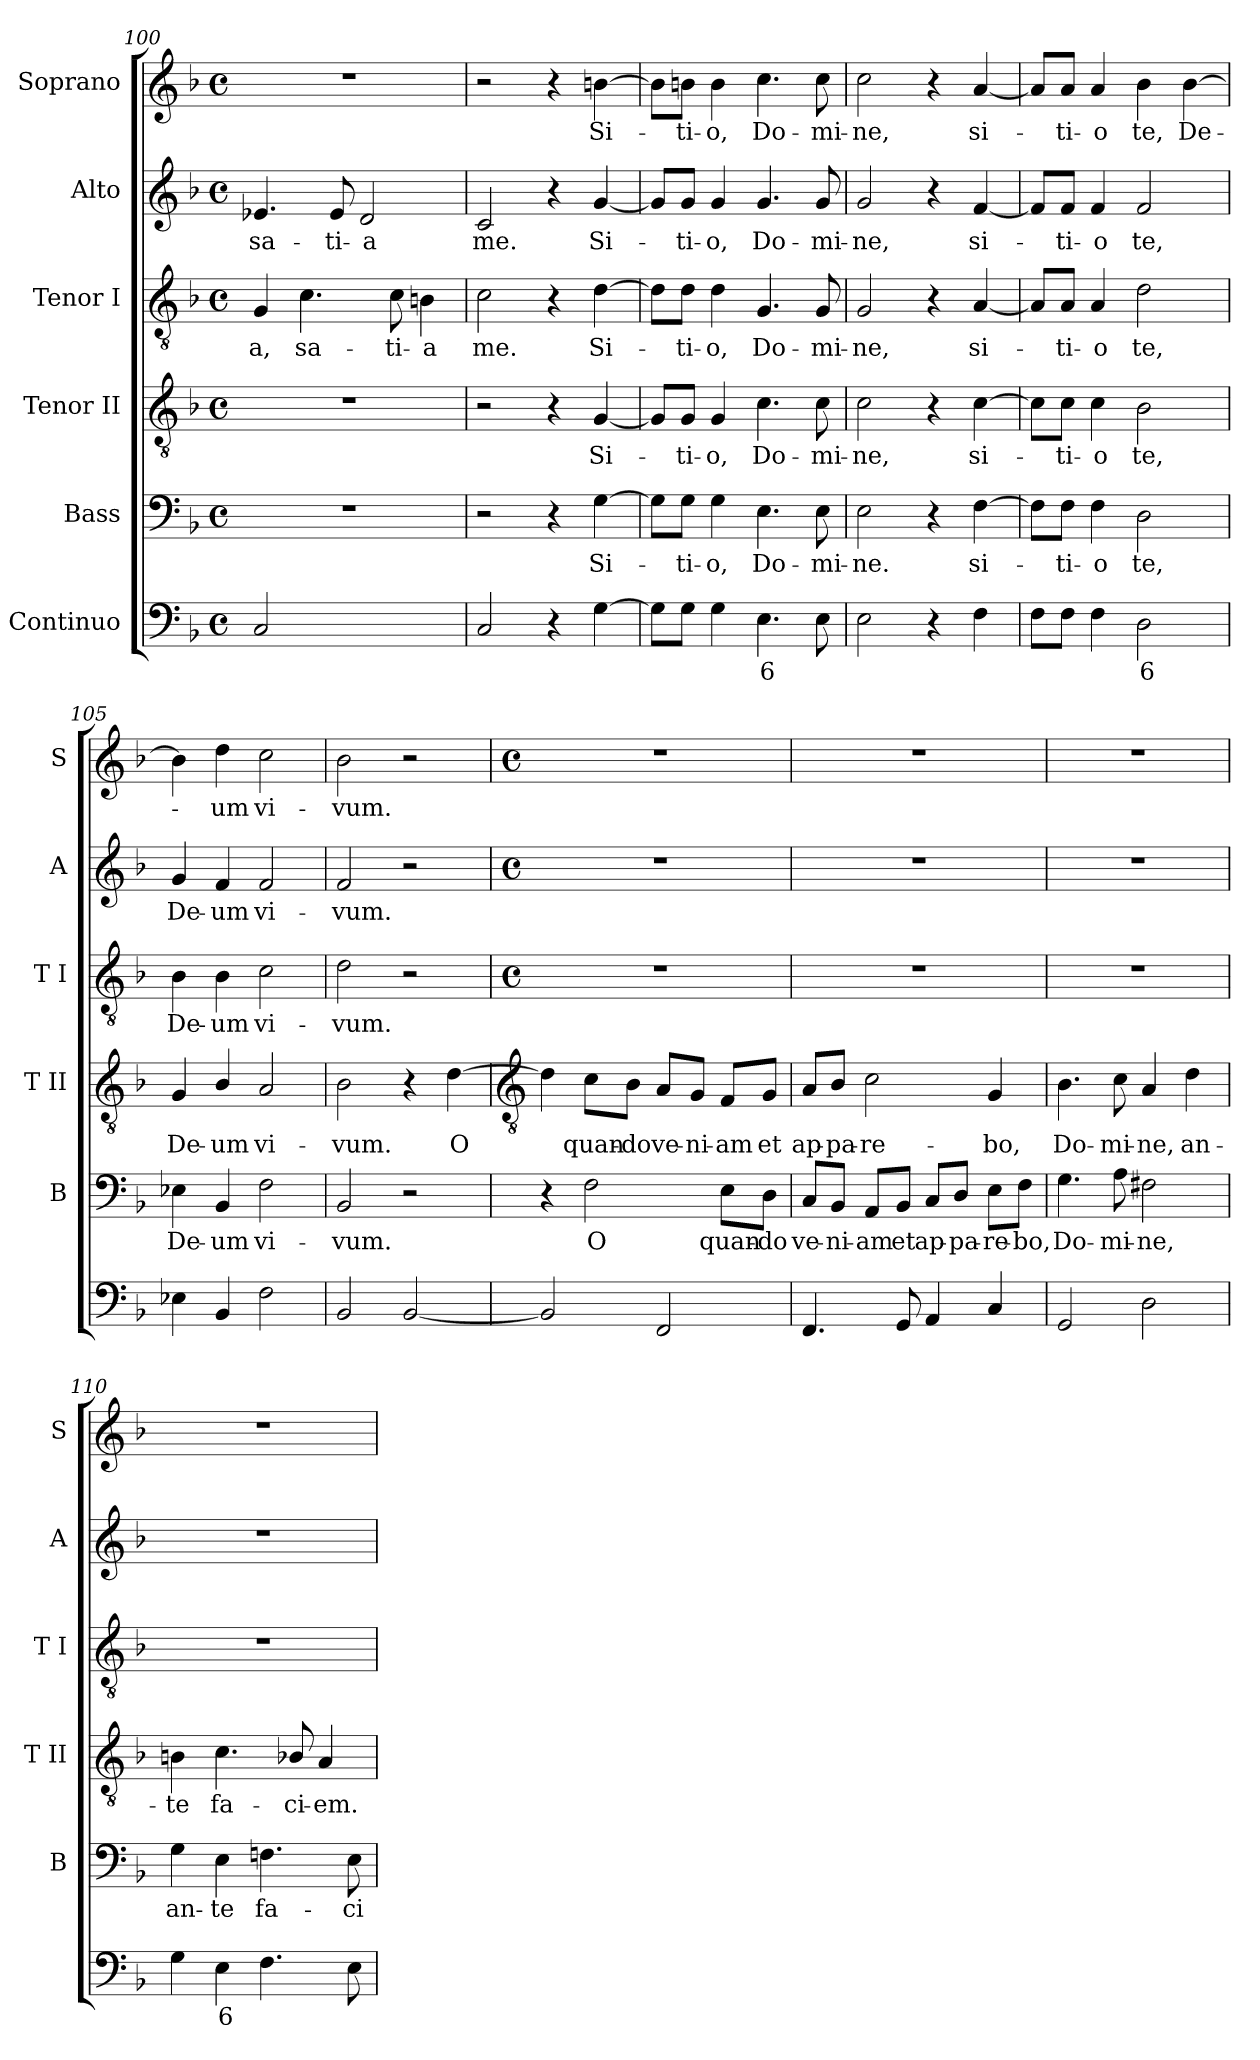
**kern	**text	**kern	**text	**kern	**text	**kern	**text	**kern	**text	**kern	**text
*part6	*part6	*part5	*part5	*part4	*part4	*part3	*part3	*part2	*part2	*part1	*part1
*staff6	*staff6	*staff5	*staff5	*staff4	*staff4	*staff3	*staff3	*staff2	*staff2	*staff1	*staff1
*I"Continuo	*	*I"Bass	*	*I"Tenor II	*	*I"Tenor I	*	*I"Alto	*	*I"Soprano	*
*	*	*I'B	*	*I'T II	*	*I'T I	*	*I'A	*	*I'S	*
!!LO:LB:g=z
*clefF4	*	*clefF4	*	*clefGv2	*	*clefGv2	*	*clefG2	*	*clefG2	*
*k[b-]	*	*k[b-]	*	*k[b-]	*	*k[b-]	*	*k[b-]	*	*k[b-]	*
*F:	*	*F:	*	*F:	*	*F:	*	*F:	*	*F:	*
*M4/4	*	*M4/4	*	*M4/4	*	*M4/4	*	*M4/4	*	*M4/4	*
*met(c)	*	*met(c)	*	*met(c)	*	*met(c)	*	*met(c)	*	*met(c)	*
=100	=100	=100	=100	=100	=100	=100	=100	=100	=100	=100	=100
!	!	!	!	!	!	!	!LO:LY:b	!	!LO:LY:b	!	!
2C	.	1r	.	1r	.	4G	-a,	4.e-X	sa-	1r	.
!	!	!	!	!	!	!	!LO:LY:b	!	!	!	!
.	.	.	.	.	.	4.c	sa-	.	.	.	.
!	!	!	!	!	!	!	!	!	!LO:LY:b	!	!
.	.	.	.	.	.	.	.	8e-	-ti-	.	.
!	!LO:LY:b	!	!	!	!	!	!	!	!LO:LY:b	!	!
[4Gyy	4	.	.	.	.	.	.	2d	-a	.	.
!	!	!	!	!	!	!	!LO:LY:b	!	!	!	!
.	.	.	.	.	.	8c	-ti-	.	.	.	.
!	!	!	!	!	!	!	!LO:LY:b	!	!	!	!
4Gyy]	.	.	.	.	.	4Bn	-a	.	.	.	.
=101	=101	=101	=101	=101	=101	=101	=101	=101	=101	=101	=101
!	!	!	!	!	!	!	!LO:LY:b	!	!LO:LY:b	!	!
2C	.	2r	.	2r	.	2c	me.	2c	me.	2r	.
4r	.	4r	.	4r	.	4r	.	4r	.	4r	.
!	!	!	!LO:LY:b	!	!LO:LY:b	!	!LO:LY:b	!	!LO:LY:b	!	!LO:LY:b
[4G	.	[4G	Si-	[4G	Si-	[4d	Si-	[4g	Si-	[4bn	Si-
=102	=102	=102	=102	=102	=102	=102	=102	=102	=102	=102	=102
8GL]	.	8G\L]	.	8G/L]	.	8d\L]	.	8g/L]	.	8b\L]	.
!	!	!	!LO:LY:b	!	!LO:LY:b	!	!LO:LY:b	!	!LO:LY:b	!	!LO:LY:b
8GJ	.	8G\J	ti-	8G/J	ti-	8d\J	ti-	8g/J	ti-	8b\J	ti-
!	!	!	!LO:LY:b	!	!LO:LY:b	!	!LO:LY:b	!	!LO:LY:b	!	!LO:LY:b
4G	.	4G	-o,	4G	-o,	4d	-o,	4g	-o,	4b	-o,
!	!LO:LY:b	!	!LO:LY:b	!	!LO:LY:b	!	!LO:LY:b	!	!LO:LY:b	!	!LO:LY:b
4.E	6	4.E	Do-	4.c	Do-	4.G	Do-	4.g	Do-	4.cc	Do-
!	!	!	!LO:LY:b	!	!LO:LY:b	!	!LO:LY:b	!	!LO:LY:b	!	!LO:LY:b
8E	.	8E	-mi-	8c	-mi-	8G	-mi-	8g	-mi-	8cc	-mi-
=103	=103	=103	=103	=103	=103	=103	=103	=103	=103	=103	=103
!	!	!	!LO:LY:b	!	!LO:LY:b	!	!LO:LY:b	!	!LO:LY:b	!	!LO:LY:b
2E	.	2E	-ne.	2c	-ne,	2G	-ne,	2g	-ne,	2cc	-ne,
4r	.	4r	.	4r	.	4r	.	4r	.	4r	.
!	!	!	!LO:LY:b	!	!LO:LY:b	!	!LO:LY:b	!	!LO:LY:b	!	!LO:LY:b
4F	.	[4F	si-	[4c	si-	[4A	si-	[4f	si-	[4a	si-
=104	=104	=104	=104	=104	=104	=104	=104	=104	=104	=104	=104
8FL	.	8F\L]	.	8c\L]	.	8A/L]	.	8f/L]	.	8a/L]	.
!	!	!	!LO:LY:b	!	!LO:LY:b	!	!LO:LY:b	!	!LO:LY:b	!	!LO:LY:b
8FJ	.	8F\J	ti-	8c\J	ti-	8A/J	ti-	8f/J	ti-	8a/J	ti-
!	!	!	!LO:LY:b	!	!LO:LY:b	!	!LO:LY:b	!	!LO:LY:b	!	!LO:LY:b
4F	.	4F	-o	4c	-o	4A	-o	4f	-o	4a	-o
!	!LO:LY:b	!	!LO:LY:b	!	!LO:LY:b	!	!LO:LY:b	!	!LO:LY:b	!	!LO:LY:b
2D	6	2D	te,	2B-	te,	2d	te,	2f	te,	4b-	te,
!	!	!	!	!	!	!	!	!	!	!	!LO:LY:b
.	.	.	.	.	.	.	.	.	.	[4b-	De-
=105	=105	=105	=105	=105	=105	=105	=105	=105	=105	=105	=105
!	!	!	!LO:LY:b	!	!LO:LY:b	!	!LO:LY:b	!	!LO:LY:b	!	!
4E-X	.	4E-X	De-	4G	De-	4B-	De-	4g	De-	4b-]	.
!	!	!	!LO:LY:b	!	!LO:LY:b	!	!LO:LY:b	!	!LO:LY:b	!	!LO:LY:b
4BB-	.	4BB-	-um	4B-/	-um	4B-	-um	4f	-um	4dd	um
!	!	!	!LO:LY:b	!	!LO:LY:b	!	!LO:LY:b	!	!LO:LY:b	!	!LO:LY:b
2F	.	2F	vi-	2A	vi-	2c	vi-	2f	vi-	2cc	vi-
=106	=106	=106	=106	=106	=106	=106	=106	=106	=106	=106	=106
!	!	!	!LO:LY:b	!	!LO:LY:b	!	!LO:LY:b	!	!LO:LY:b	!	!LO:LY:b
2BB-	.	2BB-	-vum.	2B-	-vum.	2d	-vum.	2f	-vum.	2b-	-vum.
[2BB-	.	2r	.	4r	.	2r	.	2r	.	2r	.
!	!	!	!	!	!LO:LY:b	!	!	!	!	!	!
.	.	.	.	[4d	O	.	.	.	.	.	.
!!LO:LB:g=z
=107	=107	=107	=107	=107	=107	=107	=107	=107	=107	=107	=107
*	*	*	*	*clefGv2	*	*	*	*	*	*	*
*	*	*	*	*	*	*M4/4	*	*M4/4	*	*M4/4	*
*	*	*	*	*	*	*met(c)	*	*met(c)	*	*met(c)	*
2BB-]	.	4r	.	4d]	.	1r	.	1r	.	1r	.
!	!	!	!LO:LY:b	!	!LO:LY:b	!	!	!	!	!	!
.	.	2F	O	8c\L	quan-	.	.	.	.	.	.
!	!	!	!	!	!LO:LY:b	!	!	!	!	!	!
.	.	.	.	8B-\J	-do	.	.	.	.	.	.
!	!	!	!	!	!LO:LY:b	!	!	!	!	!	!
2FF	.	.	.	8A/L	ve-	.	.	.	.	.	.
!	!	!	!	!	!LO:LY:b	!	!	!	!	!	!
.	.	.	.	8G/J	-ni-	.	.	.	.	.	.
!	!	!	!LO:LY:b	!	!LO:LY:b	!	!	!	!	!	!
.	.	8E\L	quan-	8F/L	-am	.	.	.	.	.	.
!	!	!	!LO:LY:b	!	!LO:LY:b	!	!	!	!	!	!
.	.	8D\J	-do	8G/J	et	.	.	.	.	.	.
=108	=108	=108	=108	=108	=108	=108	=108	=108	=108	=108	=108
!	!	!	!LO:LY:b	!	!LO:LY:b	!	!	!	!	!	!
4.FF	.	8C/L	ve-	8A/L	ap-	1r	.	1r	.	1r	.
!	!	!	!LO:LY:b	!	!LO:LY:b	!	!	!	!	!	!
.	.	8BB-/J	-ni-	8B-/J	-pa-	.	.	.	.	.	.
!	!	!	!LO:LY:b	!	!LO:LY:b	!	!	!	!	!	!
.	.	8AA/L	-am	2c	-re-	.	.	.	.	.	.
!	!	!	!LO:LY:b	!	!	!	!	!	!	!	!
8GG	.	8BB-/J	et	.	.	.	.	.	.	.	.
!	!	!	!LO:LY:b	!	!	!	!	!	!	!	!
4AA	.	8C/L	ap-	.	.	.	.	.	.	.	.
!	!	!	!LO:LY:b	!	!	!	!	!	!	!	!
.	.	8D/J	-pa-	.	.	.	.	.	.	.	.
!	!	!	!LO:LY:b	!	!LO:LY:b	!	!	!	!	!	!
4C	.	8E\L	-re-	4G	-bo,	.	.	.	.	.	.
!	!	!	!LO:LY:b	!	!	!	!	!	!	!	!
.	.	8F\J	-bo,	.	.	.	.	.	.	.	.
=109	=109	=109	=109	=109	=109	=109	=109	=109	=109	=109	=109
!	!	!	!LO:LY:b	!	!LO:LY:b	!	!	!	!	!	!
2GG	.	4.G	Do-	4.B-	Do-	1r	.	1r	.	1r	.
!	!	!	!LO:LY:b	!	!LO:LY:b	!	!	!	!	!	!
.	.	8A	-mi-	8c	-mi-	.	.	.	.	.	.
!	!	!	!LO:LY:b	!	!LO:LY:b	!	!	!	!	!	!
2D	.	2F#X	-ne,	4A	-ne,	.	.	.	.	.	.
!	!	!	!	!	!LO:LY:b	!	!	!	!	!	!
.	.	.	.	4d	an-	.	.	.	.	.	.
=110	=110	=110	=110	=110	=110	=110	=110	=110	=110	=110	=110
!	!	!	!LO:LY:b	!	!LO:LY:b	!	!	!	!	!	!
4G	.	4G	an-	4Bn	-te	1r	.	1r	.	1r	.
!	!LO:LY:b	!	!LO:LY:b	!	!LO:LY:b	!	!	!	!	!	!
4E	6	4E	-te	4.c	fa-	.	.	.	.	.	.
!	!	!	!LO:LY:b	!	!	!	!	!	!	!	!
4.F	.	4.Fn	fa-	.	.	.	.	.	.	.	.
!	!	!	!	!	!LO:LY:b	!	!	!	!	!	!
.	.	.	.	8B-X/	-ci-	.	.	.	.	.	.
!	!	!	!	!	!LO:LY:b	!	!	!	!	!	!
.	.	.	.	4A	-em.	.	.	.	.	.	.
!	!	!	!LO:LY:b	!	!	!	!	!	!	!	!
8E	.	8E	-ci-	.	.	.	.	.	.	.	.
=	=	=	=	=	=	=	=	=	=	=	=
*-	*-	*-	*-	*-	*-	*-	*-	*-	*-	*-	*-
